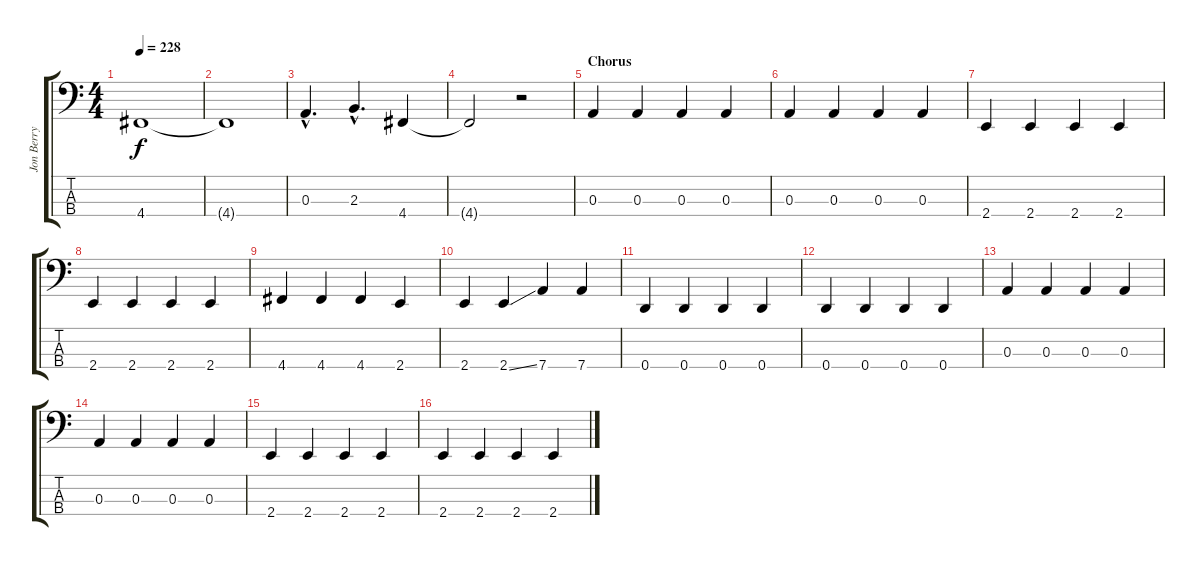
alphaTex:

\track ("Jon Berry" "Jon Berry") {instrument electricbasspick}
\staff {score tabs}
\tuning (G2 D2 A1 D1) {hide}
\ts (4 4)
\tempo 228
\clef f4
\ks c
4.4.1{dy f} |
4.4{t}.1 |
0.3{hac}.4{d volume 14} 2.3{hac}.4{d} 4.4.4 |
4.4{t}.2 r.2 |
\section ("" "Chorus")
0.3.4 0.3.4 0.3.4 0.3.4 |
0.3.4 0.3.4 0.3.4 0.3.4 |
2.4.4 2.4.4 2.4.4 2.4.4 |
2.4.4 2.4.4 2.4.4 2.4.4 |
4.4.4 4.4.4 4.4.4 2.4.4 |
2.4.4 2.4{ss}.4 7.4.4 7.4.4 |
0.4.4 0.4.4 0.4.4 0.4.4 |
0.4.4 0.4.4 0.4.4 0.4.4 |
0.3.4 0.3.4 0.3.4 0.3.4 |
0.3.4 0.3.4 0.3.4 0.3.4 |
2.4.4 2.4.4 2.4.4 2.4.4 |
2.4.4 2.4.4 2.4.4 2.4.4
